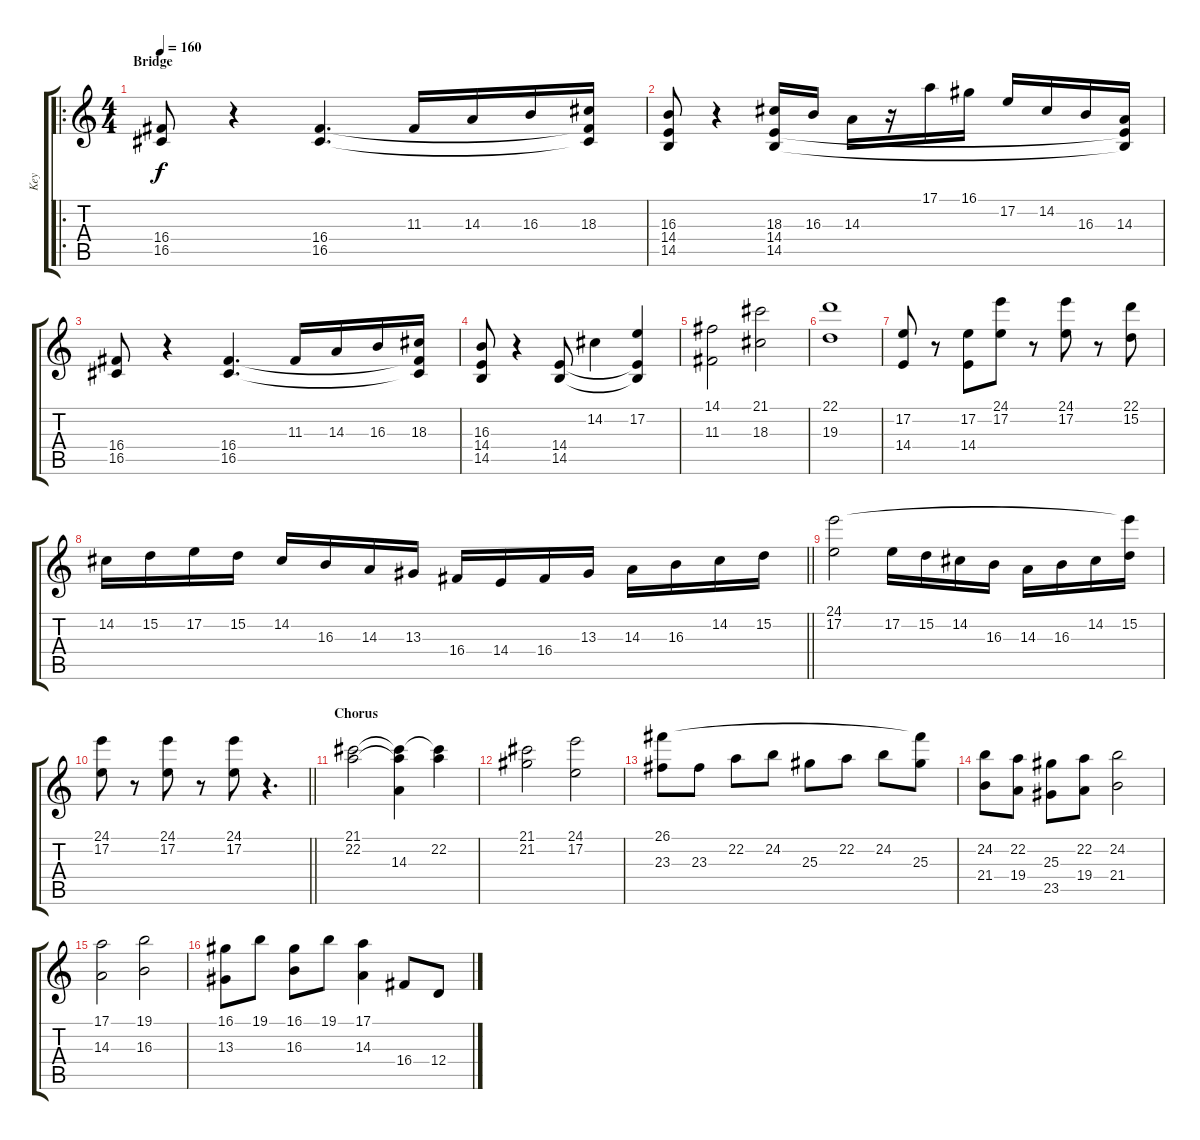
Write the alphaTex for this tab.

\track ("Key" "Key") {instrument stringensemble1}
\staff {score tabs}
\tuning (E4 B3 G3 D3 A2 E2) {hide}
\ro
\ts (4 4)
\section ("" "Bridge")
\tempo 160
\clef g2
\ks c
(16.4 16.5).8{dy f} r.4 (16.4 16.5).4{d} 11.3.16 14.3.16 16.3.16 (18.3 16.4{t} 16.5{t}).16 |
(16.3 14.4 14.5).8 r.4 (18.3 14.4 14.5).16 16.3.16 14.3.16 r.16 17.1.16 16.1.16 17.2.16 14.2.16 16.3.16 (14.3 14.4{t} 14.5{t}).16 |
(16.4 16.5).8 r.4 (16.4 16.5).4{d} 11.3.16 14.3.16 16.3.16 (18.3 16.4{t} 16.5{t}).16 |
(16.3 14.4 14.5).8 r.4 (14.4 14.5).8 14.2.4 (17.2 14.4{t} 14.5{t}).4 |
(14.1 11.3).2 (21.1 18.3).2 |
(22.1 19.3).1 |
(17.2 14.4).8 r.8 (17.2 14.4).8 (24.1 17.2).8 r.8 (24.1 17.2).8 r.8 (22.1 15.2).8 |
\barLineRight lightlight
14.2.16 15.2.16 17.2.16 15.2.16 14.2.16 16.3.16 14.3.16 13.3.16 16.4.16 14.4.16 16.4.16 13.3.16 14.3.16 16.3.16 14.2.16 15.2.16 |
(24.1 17.2).2 17.2.16 15.2.16 14.2.16 16.3.16 14.3.16 16.3.16 14.2.16 (24.1{t} 15.2).16 |
\barLineRight lightlight
(24.1 17.2).8 r.8 (24.1 17.2).8 r.8 (24.1 17.2).8 r.4{d} |
\section ("" "Chorus")
(21.1 22.2).2 (21.1{t} 22.2{t} 14.3).4 (21.1{t} 22.2).4 |
(21.1 21.2).2 (24.1 17.2).2 |
(26.1 23.3).8 23.3.8 22.2.8 24.2.8 25.3.8 22.2.8 24.2.8 (26.1{t} 25.3).8 |
(24.2 21.4).8 (22.2 19.4).8 (25.3 23.5).8 (22.2 19.4).8 (24.2 21.4).2 |
(17.1 14.3).2 (19.1 16.3).2 |
(16.1 13.3).8 19.1.8 (16.1 16.3).8 19.1.8 (17.1 14.3).4 16.4.8 12.4.8
